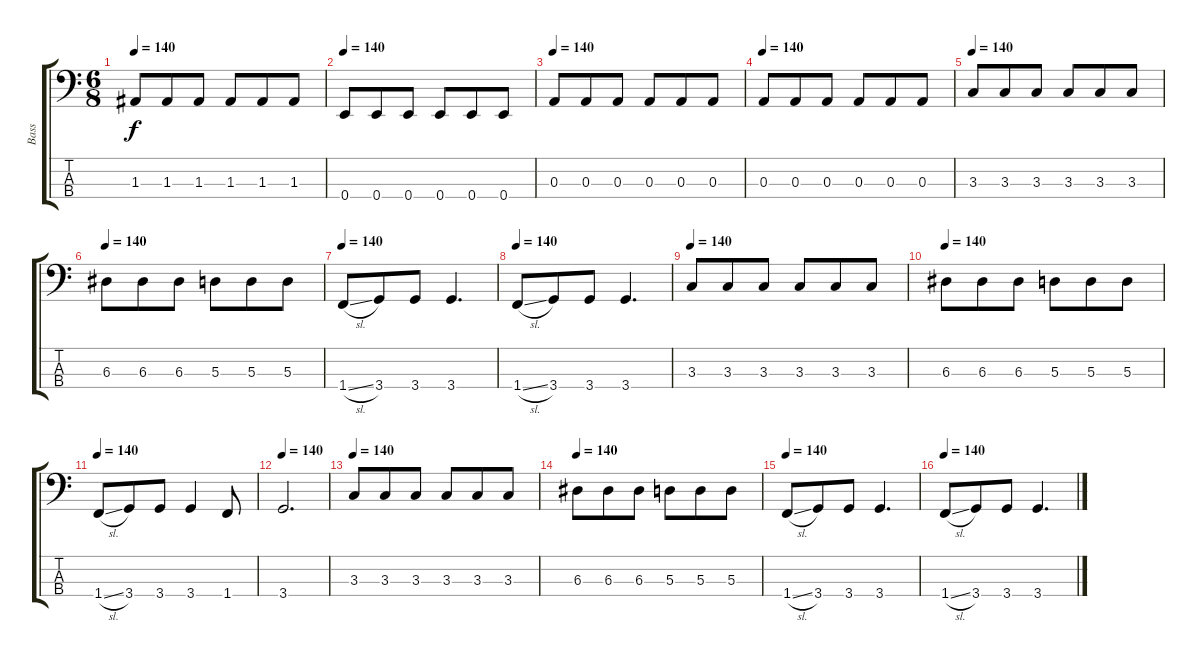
\track ("Bass" "Bass") {instrument electricbasspick}
\staff {score tabs}
\tuning (G2 D2 A1 E1) {hide}
\ts (6 8)
\tempo 140
\clef f4
\ks c
1.3.8{dy f} 1.3.8 1.3.8 1.3.8 1.3.8 1.3.8 |
\tempo 140
0.4.8 0.4.8 0.4.8 0.4.8 0.4.8 0.4.8 |
\tempo 140
0.3.8 0.3.8 0.3.8 0.3.8 0.3.8 0.3.8 |
\tempo 140
0.3.8 0.3.8 0.3.8 0.3.8 0.3.8 0.3.8 |
\tempo 140
3.3.8 3.3.8 3.3.8 3.3.8 3.3.8 3.3.8 |
\tempo 140
6.3.8 6.3.8 6.3.8 5.3.8 5.3.8 5.3.8 |
\tempo 140
1.4{sl}.8 3.4.8 3.4.8 3.4.4{d} |
\tempo 140
1.4{sl}.8 3.4.8 3.4.8 3.4.4{d} |
\tempo 140
3.3.8 3.3.8 3.3.8 3.3.8 3.3.8 3.3.8 |
\tempo 140
6.3.8 6.3.8 6.3.8 5.3.8 5.3.8 5.3.8 |
\tempo 140
1.4{sl}.8 3.4.8 3.4.8 3.4.4 1.4.8 |
\tempo 140
3.4.2{d} |
\tempo 140
3.3.8 3.3.8 3.3.8 3.3.8 3.3.8 3.3.8 |
\tempo 140
6.3.8 6.3.8 6.3.8 5.3.8 5.3.8 5.3.8 |
\tempo 140
1.4{sl}.8 3.4.8 3.4.8 3.4.4{d} |
\tempo 140
1.4{sl}.8 3.4.8 3.4.8 3.4.4{d}
